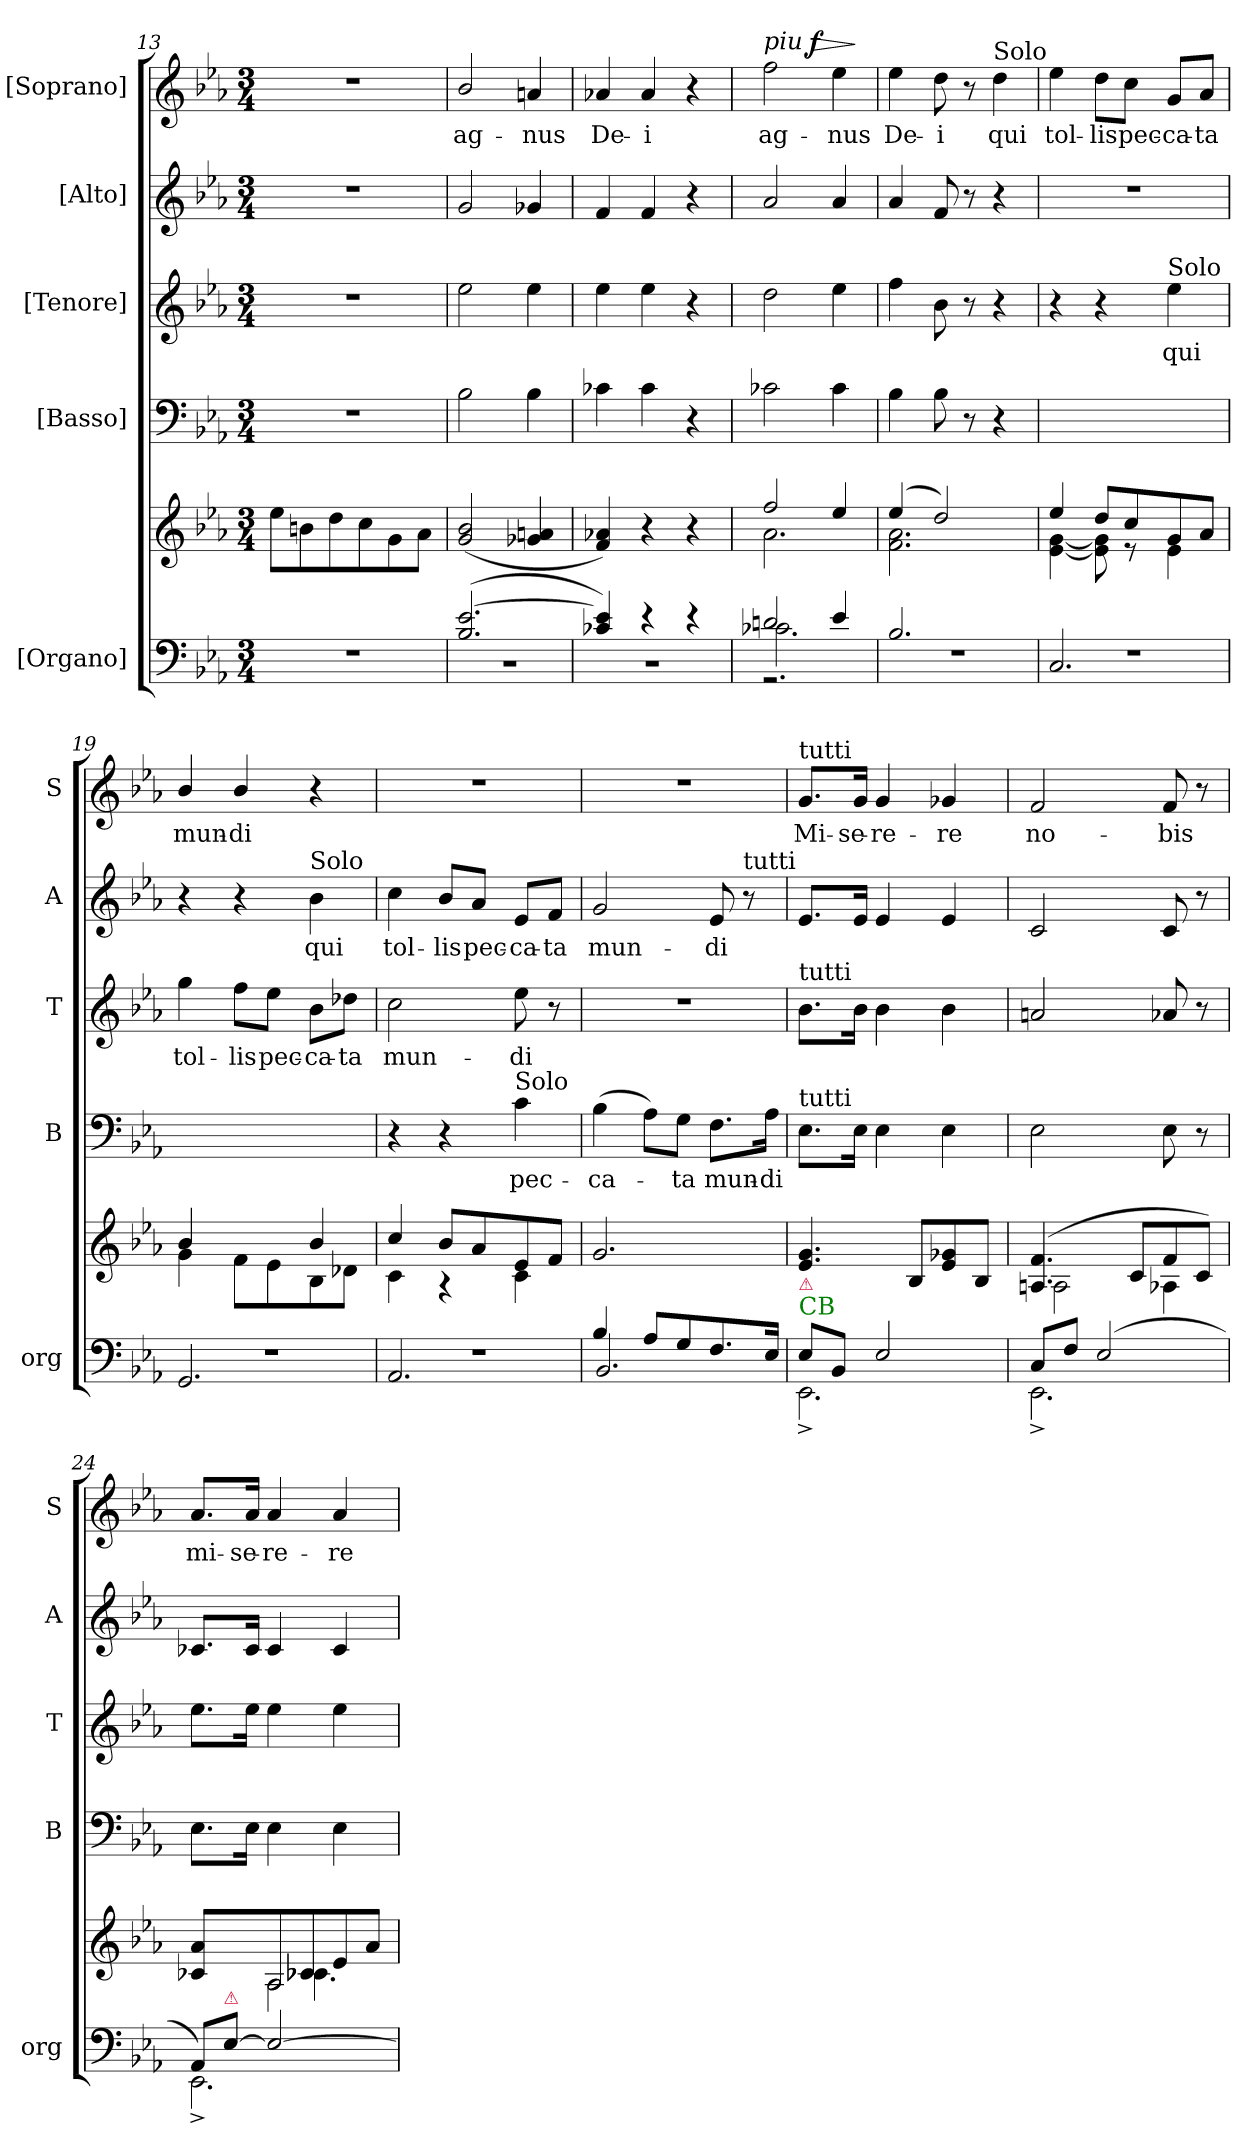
**kern	**kern	**kern	**text	**kern	**text	**kern	**text	**kern	**text	**dynam
*part5	*part5	*part4	*part4	*part3	*part3	*part2	*part2	*part1	*part1	*part1
*staff6	*staff5	*staff4	*staff4	*staff3	*staff3	*staff2	*staff2	*staff1	*staff1	*staff1
*I"[Organo]	*	*I"[Basso]	*	*I"[Tenore]	*	*I"[Alto]	*	*I"[Soprano]	*	*
*I'org	*	*I'B	*	*I'T	*	*I'A	*	*I'S	*	*
*clefF4	*clefG2	*clefF4	*	*clefG2	*	*clefG2	*	*clefG2	*	*
*	*	*	*	*ITrd7c12	*	*	*	*	*	*
*k[b-e-a-]	*k[b-e-a-]	*k[b-e-a-]	*	*k[b-e-a-]	*	*k[b-e-a-]	*	*k[b-e-a-]	*	*
*M3/4	*M3/4	*M3/4	*	*M3/4	*	*M3/4	*	*M3/4	*	*
=13	=13	=13	=13	=13	=13	=13	=13	=13	=13	=13
2.r	8ee-\L	2.r	.	2.r	.	2.r	.	2.r	.	.
.	8bn\	.	.	.	.	.	.	.	.	.
.	8dd\	.	.	.	.	.	.	.	.	.
.	8cc\	.	.	.	.	.	.	.	.	.
.	8g\	.	.	.	.	.	.	.	.	.
.	8a-\J	.	.	.	.	.	.	.	.	.
=14	=14	=14	=14	=14	=14	=14	=14	=14	=14	=14
*^	*	*	*	*	*	*	*	*	*	*
(2.B-/ [2.e-/	2.r	(2g/ 2b-/	2B-\	.	2e-\	.	2g/	.	2b-/	ag-	.
.	.	4g-X/ 4an/	4B-\	.	4e-\	.	4g-X/	.	4an/	-nus	.
=15	=15	=15	=15	=15	=15	=15	=15	=15	=15	=15	=15
4c-X/ 4e-]/)	2.r	4f/ 4a-X/)	4c-X\	.	4e-\	.	4f/	.	4a-X/	De-	.
4r	.	4r	4c-\	.	4e-\	.	4f/	.	4a-/	-i	.
4r	.	4r	4r	.	4r	.	4r	.	4r	.	.
=16	=16	=16	=16	=16	=16	=16	=16	=16	=16	=16	=16
*	*^	*^	*	*	*	*	*	*	*	*	*
!	!	!	!	!	!	!	!	!	!	!	!	!	!LO:HP:a
!	!	!	!	!	!	!	!	!	!	!	!	!	!LO:DY:n=1:a:t=piu %s
2dn/	2.c-X\	2.rGG	2ff/	2.a-\	2c-X\	.	2d\	.	2a-/	.	2ff\	ag-	> f
4e-/	.	.	4ee-/	.	4c-\	.	4e-\	.	4a-/	.	4ee-\	-nus	.
*v	*v	*v	*	*	*	*	*	*	*	*	*	*	*
*	*v	*v	*	*	*	*	*	*	*	*	*
.	.	.	.	.	.	.	.	.	.	]
=17	=17	=17	=17	=17	=17	=17	=17	=17	=17	=17
*^	*^	*	*	*	*	*	*	*	*	*
2.B-/	2.rF	(4ee-/	2.f\ 2.a-\	4B-\	.	4f\	.	4a-/	.	4ee-\	De-	.
.	.	2dd/)	.	8B-\	.	8B-\	.	8f/	.	8dd\	-i	.
.	.	.	.	8r	.	8r	.	8r	.	8r	.	.
!	!	!	!	!	!	!	!	!	!	!LO:TX:a:t=Solo	!	!
.	.	.	.	4r	.	4r	.	4r	.	4dd\	qui	.
=18	=18	=18	=18	=18	=18	=18	=18	=18	=18	=18	=18	=18
2.C/	2.rF	4ee-/	[4e-\ [4g\	2.ryy	.	4r	.	2.r	.	4ee-\	tol-	.
.	.	8dd/L	8e-]\ 8g]\	.	.	4r	.	.	.	8dd\L	-lis	.
.	.	8cc/	8r	.	.	.	.	.	.	8cc\J	pec-	.
!	!	!	!	!	!	!LO:TX:a:t=Solo	!	!	!	!	!	!
.	.	8g/	4e-\	.	.	4e-\	qui	.	.	8g/L	-ca-	.
.	.	8a-/J	.	.	.	.	.	.	.	8a-/J	-ta	.
=19	=19	=19	=19	=19	=19	=19	=19	=19	=19	=19	=19	=19
2.GG/	2.rF	4b-/	4g\	2.ryy	.	4g\	tol-	4r	.	4b-/	mun-	.
.	.	4ryy	8f\L	.	.	8f\L	-lis	4r	.	4b-/	-di	.
.	.	.	8e-\	.	.	8e-\J	pec-	.	.	.	.	.
!	!	!	!	!	!	!	!	!LO:TX:a:t=Solo	!	!	!	!
.	.	4b-/	8B-\	.	.	8B-\L	-ca-	4b-\	qui	4r	.	.
.	.	.	8d-X\J	.	.	8d-X\J	-ta	.	.	.	.	.
=20	=20	=20	=20	=20	=20	=20	=20	=20	=20	=20	=20	=20
2.AA-/	2.rF	4cc/	4c\	4r	.	2c\	mun-	4cc\	tol-	2.r	.	.
.	.	8b-/L	4r	4r	.	.	.	8b-/L	-lis	.	.	.
.	.	8a-/	.	.	.	.	.	8a-/J	pec-	.	.	.
!	!	!	!	!LO:TX:a:t=Solo	!	!	!	!	!	!	!	!
.	.	8e-/	4c\	4c\	pec-	8e-\	-di	8e-/L	-ca-	.	.	.
.	.	8f/J	.	.	.	8r	.	8f/J	-ta	.	.	.
*	*	*v	*v	*	*	*	*	*	*	*	*	*
=21	=21	=21	=21	=21	=21	=21	=21	=21	=21	=21	=21
4B-/	2.BB-/	2.g/	(4B-\	-ca-	2.r	.	2g/	mun-	2.r	.	.
8A-/L	.	.	8A-\L)	.	.	.	.	.	.	.	.
8G/	.	.	8G\J	-ta	.	.	.	.	.	.	.
8.F/	.	.	8.F\L	mun-	.	.	8e-/	-di	.	.	.
!	!	!	!	!	!	!	!LO:TX:a:t=tutti	!	!	!	!
.	.	.	.	.	.	.	8r	.	.	.	.
16E-/Jk	.	.	16A-\Jk	-di	.	.	.	.	.	.	.
=22	=22	=22	=22	=22	=22	=22	=22	=22	=22	=22	=22
!	!	!	!	!	!	!	!	!	!LO:TX:a:t=tutti	!	!
!	!	!	!	!	!LO:TX:a:t=tutti	!	!	!	!	!	!
!	!	!	!LO:TX:a:t=tutti	!	!	!	!	!	!	!	!
!LO:TX:a:color=green:t=CB	!	!	!	!	!	!	!	!	!	!	!
!LO:TX:a:color=crimson:t=⚠	!	!	!	!	!	!	!	!	!	!	!
8E-/L	2.EE-^\	4.e-/ 4.g/	8.E-\L	.	8.B-\L	.	8.e-/L	.	8.g/L	Mi-	.
8BB-/J	.	.	.	.	.	.	.	.	.	.	.
.	.	.	16E-\Jk	.	16B-\Jk	.	16e-/Jk	.	16g/Jk	-se-	.
2E-/	.	.	4E-\	.	4B-\	.	4e-/	.	4g/	-re-	.
.	.	8B-/L	.	.	.	.	.	.	.	.	.
.	.	8e-/ 8g-X/	4E-\	.	4B-\	.	4e-/	.	4g-X/	-re	.
.	.	8B-/J	.	.	.	.	.	.	.	.	.
=23	=23	=23	=23	=23	=23	=23	=23	=23	=23	=23	=23
*	*	*^	*	*	*	*	*	*	*	*	*
8C/L	2.EE-^\	(4.An/ 4.f/	2A\	2E-\	.	2An/	.	2c/	.	2f/	no-	.
8F/J	.	.	.	.	.	.	.	.	.	.	.	.
(2E-/	.	.	.	.	.	.	.	.	.	.	.	.
.	.	8c/L	.	.	.	.	.	.	.	.	.	.
.	.	8f/	4A-X\	8E-\	.	8A-X/	.	8c/	.	8f/	-bis	.
.	.	8c/J)	.	8r	.	8r	.	8r	.	8r	.	.
=24	=24	=24	=24	=24	=24	=24	=24	=24	=24	=24	=24	=24
*	*	*	*^	*	*	*	*	*	*	*	*	*
8AA-/L)	2.EE-^\	4c-X/ 4a-/	4ryy	4.ryy	8.E-\L	.	8.e-\L	.	8.c-X/L	.	8.a-/L	mi-	.
!LO:TX:a:color=crimson:t=⚠	!	!	!	!	!	!	!	!	!	!	!	!	!
[8E-/J	.	.	.	.	.	.	.	.	.	.	.	.	.
.	.	.	.	.	16E-\Jk	.	16e-\Jk	.	16c-/Jk	.	16a-/Jk	-se-	.
!	!	!LO:N:vis=2	!	!	!	!	!	!	!	!	!	!	!
2E-/_	.	8A-/	2A-\	.	4E-\	.	4e-\	.	4c-/	.	4a-/	-re-	.
.	.	8c-X/	.	4.c-X\	.	.	.	.	.	.	.	.	.
.	.	8e-/	.	.	4E-\	.	4e-\	.	4c-/	.	4a-/	-re	.
.	.	8a-/J	.	.	.	.	.	.	.	.	.	.	.
*v	*v	*	*	*	*	*	*	*	*	*	*	*	*
*	*v	*v	*v	*	*	*	*	*	*	*	*	*
=	=	=	=	=	=	=	=	=	=	=
*-	*-	*-	*-	*-	*-	*-	*-	*-	*-	*-
